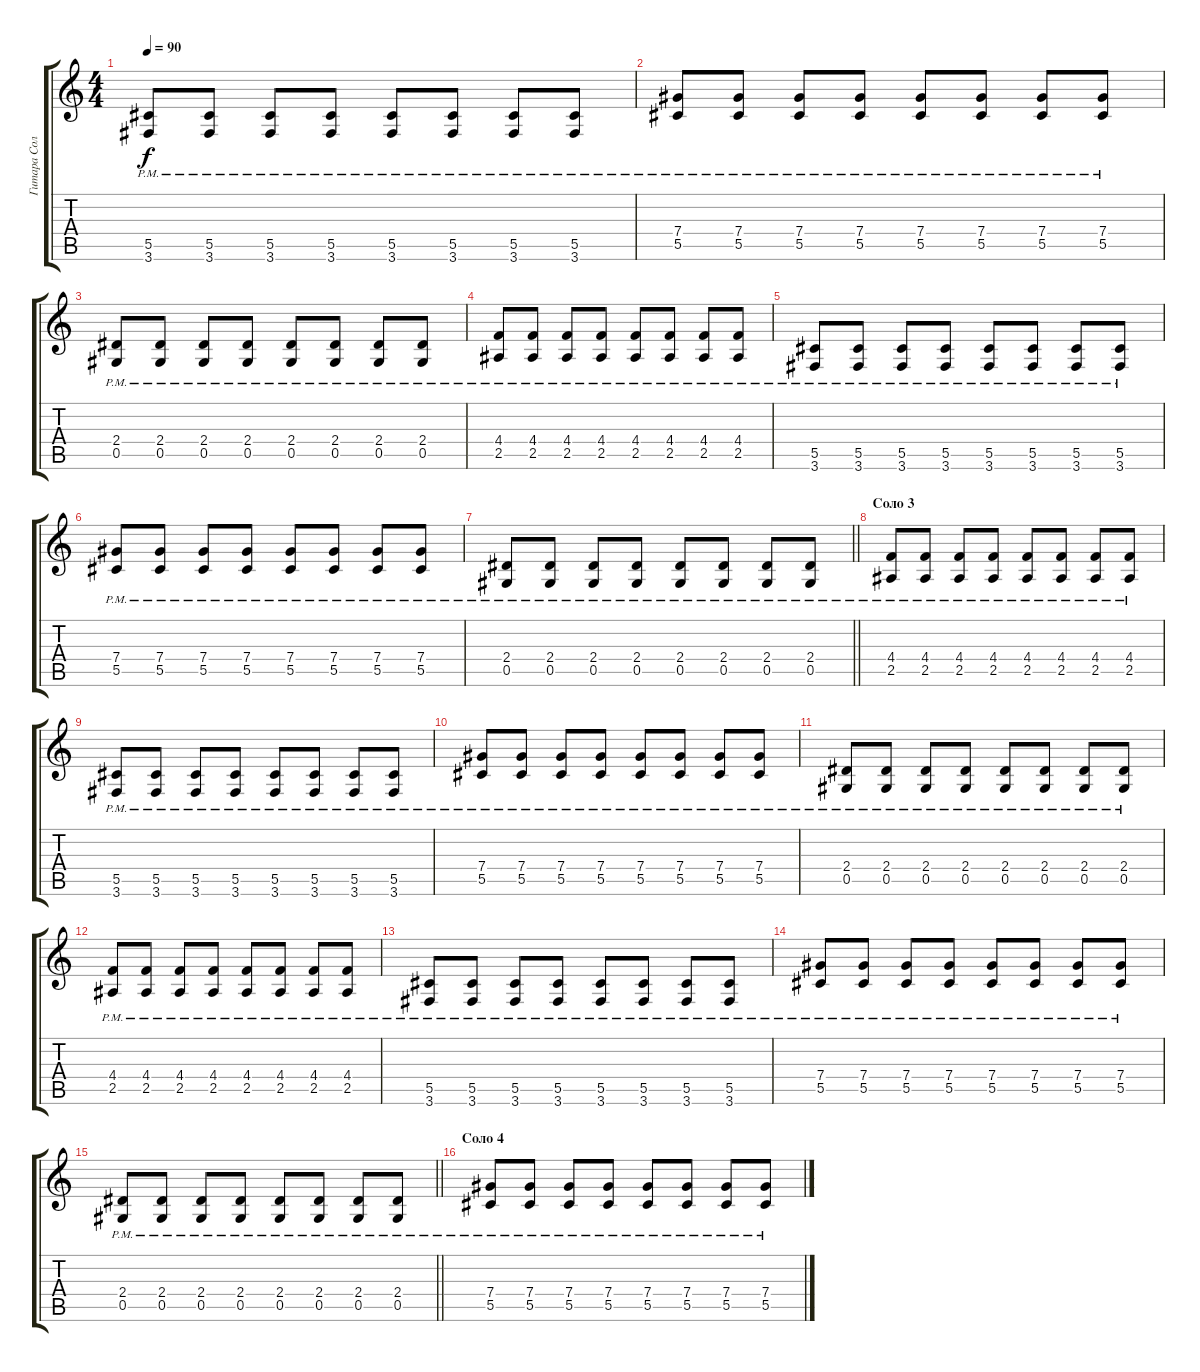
\track ("Гитара Соло 1" "Гитара Сол") {instrument distortionguitar}
\staff {score tabs}
\tuning (Eb4 Bb3 Gb3 Db3 Ab2 Eb2) {hide}
\ts (4 4)
\tempo 90
\clef g2
\ks c
(5.5{pm} 3.6{pm}).8{dy f} (5.5{pm} 3.6{pm}).8 (5.5{pm} 3.6{pm}).8 (5.5{pm} 3.6{pm}).8 (5.5{pm} 3.6{pm}).8 (5.5{pm} 3.6{pm}).8 (5.5{pm} 3.6{pm}).8 (5.5{pm} 3.6{pm}).8 |
(7.4{pm} 5.5{pm}).8 (7.4{pm} 5.5{pm}).8 (7.4{pm} 5.5{pm}).8 (7.4{pm} 5.5{pm}).8 (7.4{pm} 5.5{pm}).8 (7.4{pm} 5.5{pm}).8 (7.4{pm} 5.5{pm}).8 (7.4{pm} 5.5{pm}).8 |
(2.4{pm} 0.5{pm}).8 (2.4{pm} 0.5{pm}).8 (2.4{pm} 0.5{pm}).8 (2.4{pm} 0.5{pm}).8 (2.4{pm} 0.5{pm}).8 (2.4{pm} 0.5{pm}).8 (2.4{pm} 0.5{pm}).8 (2.4{pm} 0.5{pm}).8 |
(4.4{pm} 2.5{pm}).8 (4.4{pm} 2.5{pm}).8 (4.4{pm} 2.5{pm}).8 (4.4{pm} 2.5{pm}).8 (4.4{pm} 2.5{pm}).8 (4.4{pm} 2.5{pm}).8 (4.4{pm} 2.5{pm}).8 (4.4{pm} 2.5{pm}).8 |
(5.5{pm} 3.6{pm}).8 (5.5{pm} 3.6{pm}).8 (5.5{pm} 3.6{pm}).8 (5.5{pm} 3.6{pm}).8 (5.5{pm} 3.6{pm}).8 (5.5{pm} 3.6{pm}).8 (5.5{pm} 3.6{pm}).8 (5.5{pm} 3.6{pm}).8 |
(7.4{pm} 5.5{pm}).8 (7.4{pm} 5.5{pm}).8 (7.4{pm} 5.5{pm}).8 (7.4{pm} 5.5{pm}).8 (7.4{pm} 5.5{pm}).8 (7.4{pm} 5.5{pm}).8 (7.4{pm} 5.5{pm}).8 (7.4{pm} 5.5{pm}).8 |
\barLineRight lightlight
(2.4{pm} 0.5{pm}).8 (2.4{pm} 0.5{pm}).8 (2.4{pm} 0.5{pm}).8 (2.4{pm} 0.5{pm}).8 (2.4{pm} 0.5{pm}).8 (2.4{pm} 0.5{pm}).8 (2.4{pm} 0.5{pm}).8 (2.4{pm} 0.5{pm}).8 |
\section ("" "Соло 3")
(4.4{pm} 2.5{pm}).8 (4.4{pm} 2.5{pm}).8 (4.4{pm} 2.5{pm}).8 (4.4{pm} 2.5{pm}).8 (4.4{pm} 2.5{pm}).8 (4.4{pm} 2.5{pm}).8 (4.4{pm} 2.5{pm}).8 (4.4{pm} 2.5{pm}).8 |
(5.5{pm} 3.6{pm}).8 (5.5{pm} 3.6{pm}).8 (5.5{pm} 3.6{pm}).8 (5.5{pm} 3.6{pm}).8 (5.5{pm} 3.6{pm}).8 (5.5{pm} 3.6{pm}).8 (5.5{pm} 3.6{pm}).8 (5.5{pm} 3.6{pm}).8 |
(7.4{pm} 5.5{pm}).8 (7.4{pm} 5.5{pm}).8 (7.4{pm} 5.5{pm}).8 (7.4{pm} 5.5{pm}).8 (7.4{pm} 5.5{pm}).8 (7.4{pm} 5.5{pm}).8 (7.4{pm} 5.5{pm}).8 (7.4{pm} 5.5{pm}).8 |
(2.4{pm} 0.5{pm}).8 (2.4{pm} 0.5{pm}).8 (2.4{pm} 0.5{pm}).8 (2.4{pm} 0.5{pm}).8 (2.4{pm} 0.5{pm}).8 (2.4{pm} 0.5{pm}).8 (2.4{pm} 0.5{pm}).8 (2.4{pm} 0.5{pm}).8 |
(4.4{pm} 2.5{pm}).8 (4.4{pm} 2.5{pm}).8 (4.4{pm} 2.5{pm}).8 (4.4{pm} 2.5{pm}).8 (4.4{pm} 2.5{pm}).8 (4.4{pm} 2.5{pm}).8 (4.4{pm} 2.5{pm}).8 (4.4{pm} 2.5{pm}).8 |
(5.5{pm} 3.6{pm}).8 (5.5{pm} 3.6{pm}).8 (5.5{pm} 3.6{pm}).8 (5.5{pm} 3.6{pm}).8 (5.5{pm} 3.6{pm}).8 (5.5{pm} 3.6{pm}).8 (5.5{pm} 3.6{pm}).8 (5.5{pm} 3.6{pm}).8 |
(7.4{pm} 5.5{pm}).8 (7.4{pm} 5.5{pm}).8 (7.4{pm} 5.5{pm}).8 (7.4{pm} 5.5{pm}).8 (7.4{pm} 5.5{pm}).8 (7.4{pm} 5.5{pm}).8 (7.4{pm} 5.5{pm}).8 (7.4{pm} 5.5{pm}).8 |
\barLineRight lightlight
(2.4{pm} 0.5{pm}).8 (2.4{pm} 0.5{pm}).8 (2.4{pm} 0.5{pm}).8 (2.4{pm} 0.5{pm}).8 (2.4{pm} 0.5{pm}).8 (2.4{pm} 0.5{pm}).8 (2.4{pm} 0.5{pm}).8 (2.4{pm} 0.5{pm}).8 |
\section ("" "Соло 4")
(7.4{pm} 5.5{pm}).8 (7.4{pm} 5.5{pm}).8 (7.4{pm} 5.5{pm}).8 (7.4{pm} 5.5{pm}).8 (7.4{pm} 5.5{pm}).8 (7.4{pm} 5.5{pm}).8 (7.4{pm} 5.5{pm}).8 (7.4{pm} 5.5{pm}).8
